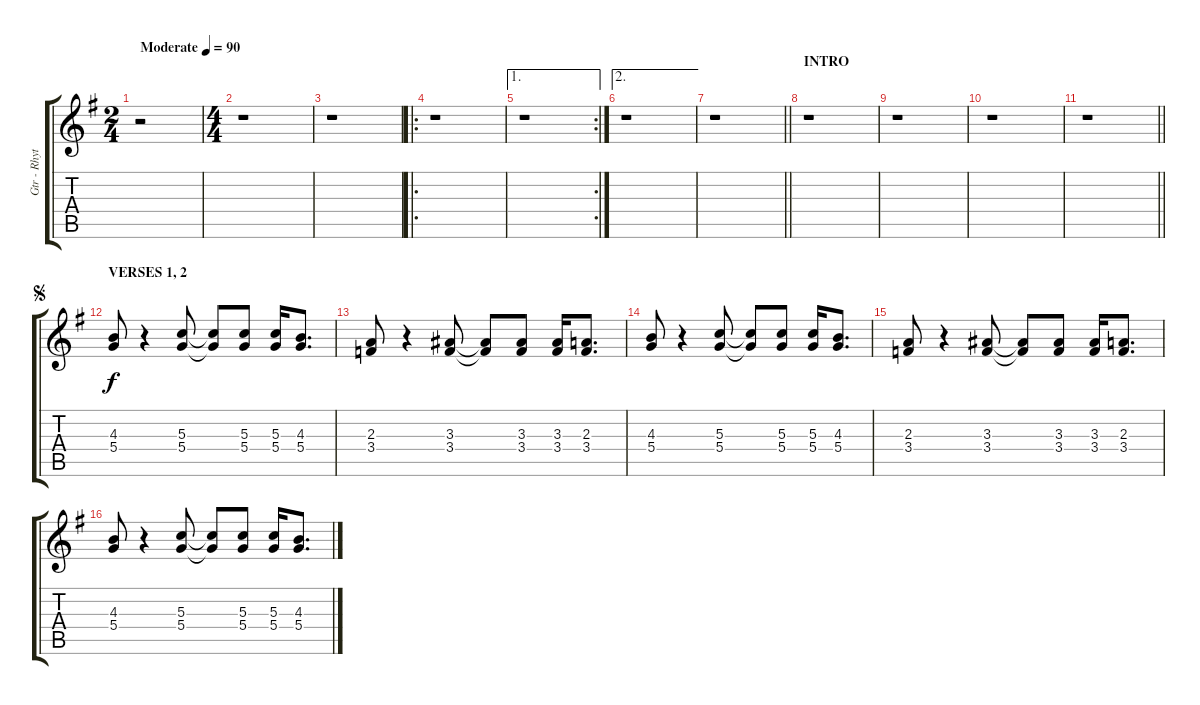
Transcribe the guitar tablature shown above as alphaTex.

\track ("Gtr - Rhythm" "Gtr - Rhyt") {instrument electricguitarclean}
\staff {score tabs}
\tuning (E4 B3 G3 D3 A2 E2) {hide}
\ts (2 4)
\tempo (90 "Moderate")
\clef g2
\ks g
r.2{dy f instrument electricguitarclean} |
\ts (4 4)
r.1 |
r.1 |
\ro
r.1 |
\ae 1
\rc 2
r.1 |
\ae 2
r.1 |
\barLineRight lightlight
r.1 |
\section ("" "INTRO")
r.1 |
r.1 |
r.1 |
\barLineRight lightlight
r.1 |
\section ("" "VERSES 1, 2")
\jump segno
(4.3 5.4).8 r.4 (5.3 5.4).8 (5.3{t} 5.4{t}).8 (5.3 5.4).8 (5.3 5.4).16 (4.3 5.4).8{d} |
(2.3 3.4).8 r.4 (3.3 3.4).8 (3.3{t} 3.4{t}).8 (3.3 3.4).8 (3.3 3.4).16 (2.3 3.4).8{d} |
(4.3 5.4).8 r.4 (5.3 5.4).8 (5.3{t} 5.4{t}).8 (5.3 5.4).8 (5.3 5.4).16 (4.3 5.4).8{d} |
(2.3 3.4).8 r.4 (3.3 3.4).8 (3.3{t} 3.4{t}).8 (3.3 3.4).8 (3.3 3.4).16 (2.3 3.4).8{d} |
(4.3 5.4).8 r.4 (5.3 5.4).8 (5.3{t} 5.4{t}).8 (5.3 5.4).8 (5.3 5.4).16 (4.3 5.4).8{d}
